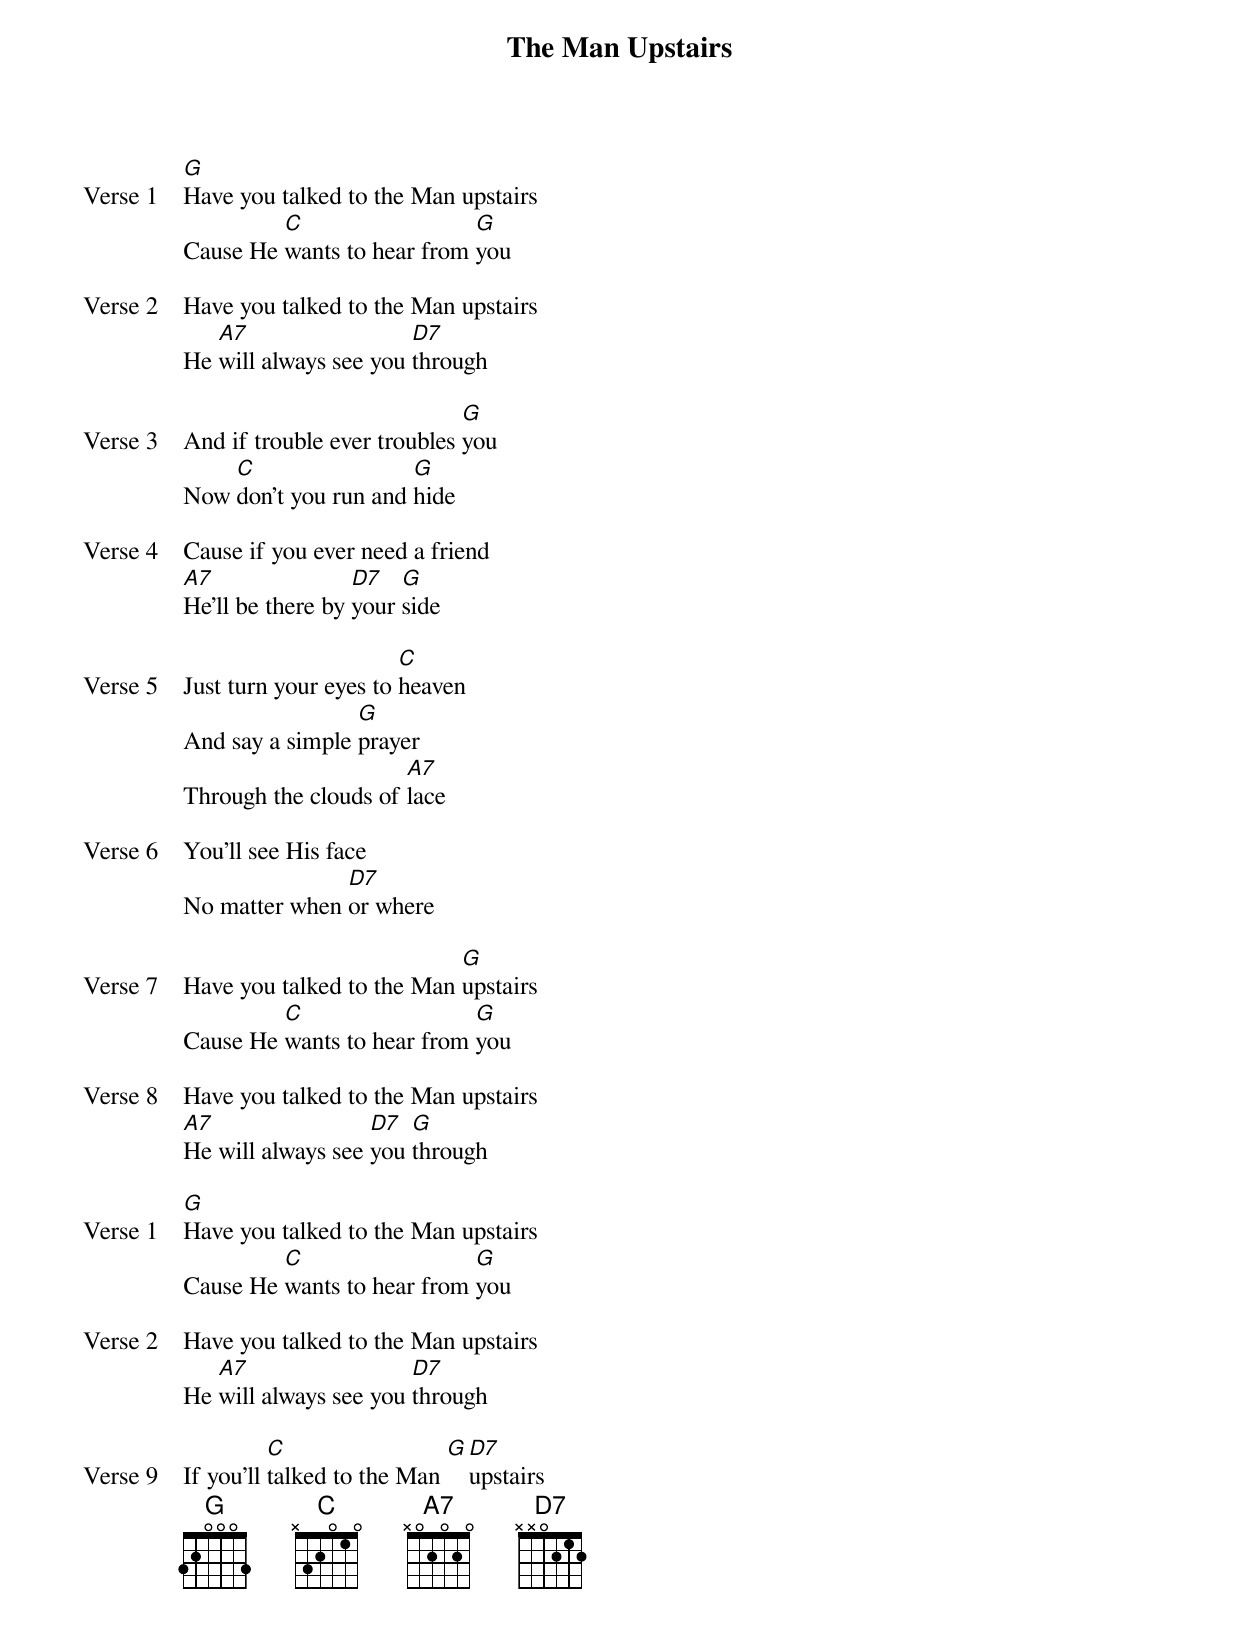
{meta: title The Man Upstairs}
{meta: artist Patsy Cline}
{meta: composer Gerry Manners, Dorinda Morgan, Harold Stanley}
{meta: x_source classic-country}
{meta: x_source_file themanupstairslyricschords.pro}
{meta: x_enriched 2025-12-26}

{start_of_verse: Verse 1}
[G]Have you talked to the Man upstairs
Cause He [C]wants to hear from [G]you
{end_of_verse}

{start_of_verse: Verse 2}
Have you talked to the Man upstairs
He [A7]will always see you [D7]through
{end_of_verse}

{start_of_verse: Verse 3}
And if trouble ever troubles [G]you
Now [C]don't you run and [G]hide
{end_of_verse}

{start_of_verse: Verse 4}
Cause if you ever need a friend
[A7]He'll be there by [D7]your [G]side
{end_of_verse}

{start_of_verse: Verse 5}
Just turn your eyes to [C]heaven
And say a simple [G]prayer
Through the clouds of [A7]lace
{end_of_verse}

{start_of_verse: Verse 6}
You'll see His face
No matter when [D7]or where
{end_of_verse}

{start_of_verse: Verse 7}
Have you talked to the Man [G]upstairs
Cause He [C]wants to hear from [G]you
{end_of_verse}

{start_of_verse: Verse 8}
Have you talked to the Man upstairs
[A7]He will always see [D7]you [G]through
{end_of_verse}

{start_of_verse: Verse 1}
[G]Have you talked to the Man upstairs
Cause He [C]wants to hear from [G]you
{end_of_verse}

{start_of_verse: Verse 2}
Have you talked to the Man upstairs
He [A7]will always see you [D7]through
{end_of_verse}

{start_of_verse: Verse 9}
If you'll [C]talked to the Man [G][D7]upstairs
{end_of_verse}
